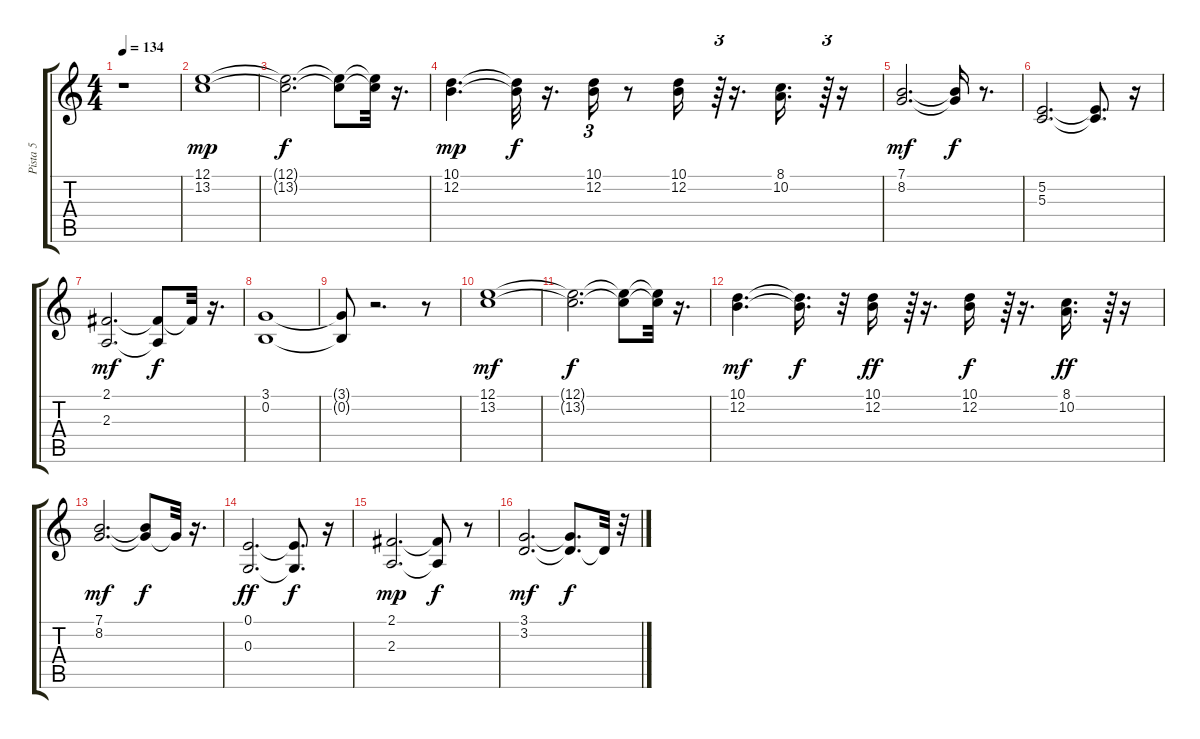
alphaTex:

\track ("Pista 5" "Pista 5") {instrument altosax}
\staff {score tabs}
\tuning (E4 B3 G3 D3 A2 E2) {hide}
\ts (4 4)
\tempo 134
\clef g2
\ks c
r.1{dy fff} |
(12.1 13.2).1{dy mp} |
(12.1{t} 13.2{t}).2{d dy f} (12.1{t} 13.2{t}).8 (12.1{t} 13.2{t}).32 r.16{d} |
(10.1 12.2).4{d dy mp} (10.1{t} 12.2{t}).32{dy f} r.16{d} (10.1 12.2).16{tu (3 2)} r.8 (10.1 12.2).16 r.64{tu (3 2)} r.16{d} (8.1 10.2).16{d} r.64{tu (3 2)} r.16 |
(7.1 8.2).2{d dy mf} (7.1{t} 8.2{t}).16{dy f} r.8{d} |
(5.2 5.3).2{d} (5.2{t} 5.3{t}).8{d} r.16 |
(2.1 2.3).2{d dy mf} (2.1{t} 2.3{t}).8{dy f} 2.1{t}.32 r.16{d} |
(3.1 0.2).1 |
(3.1{t} 0.2{t}).8 r.2{d} r.8 |
(12.1 13.2).1{dy mf} |
(12.1{t} 13.2{t}).2{d dy f} (12.1{t} 13.2{t}).8 (12.1{t} 13.2{t}).32 r.16{d} |
(10.1 12.2).4{d dy mf} (10.1{t} 12.2{t}).16{d dy f} r.32 (10.1 12.2).16{dy ff} r.64{tu (3 2)} r.16{d} (10.1 12.2).16{dy f} r.64{tu (3 2)} r.16{d} (8.1 10.2).16{d dy ff} r.64{tu (3 2)} r.16 |
(7.1 8.2).2{d dy mf} (7.1{t} 8.2{t}).8{dy f} 8.2{t}.32 r.16{d} |
(0.1 0.3).2{d dy ff} (0.1{t} 0.3{t}).8{d dy f} r.16 |
(2.1 2.3).2{d dy mp} (2.1{t} 2.3{t}).8{dy f} r.8 |
(3.1 3.2).2{d dy mf} (3.1{t} 3.2{t}).8{d dy f} 3.2{t}.32 r.32
